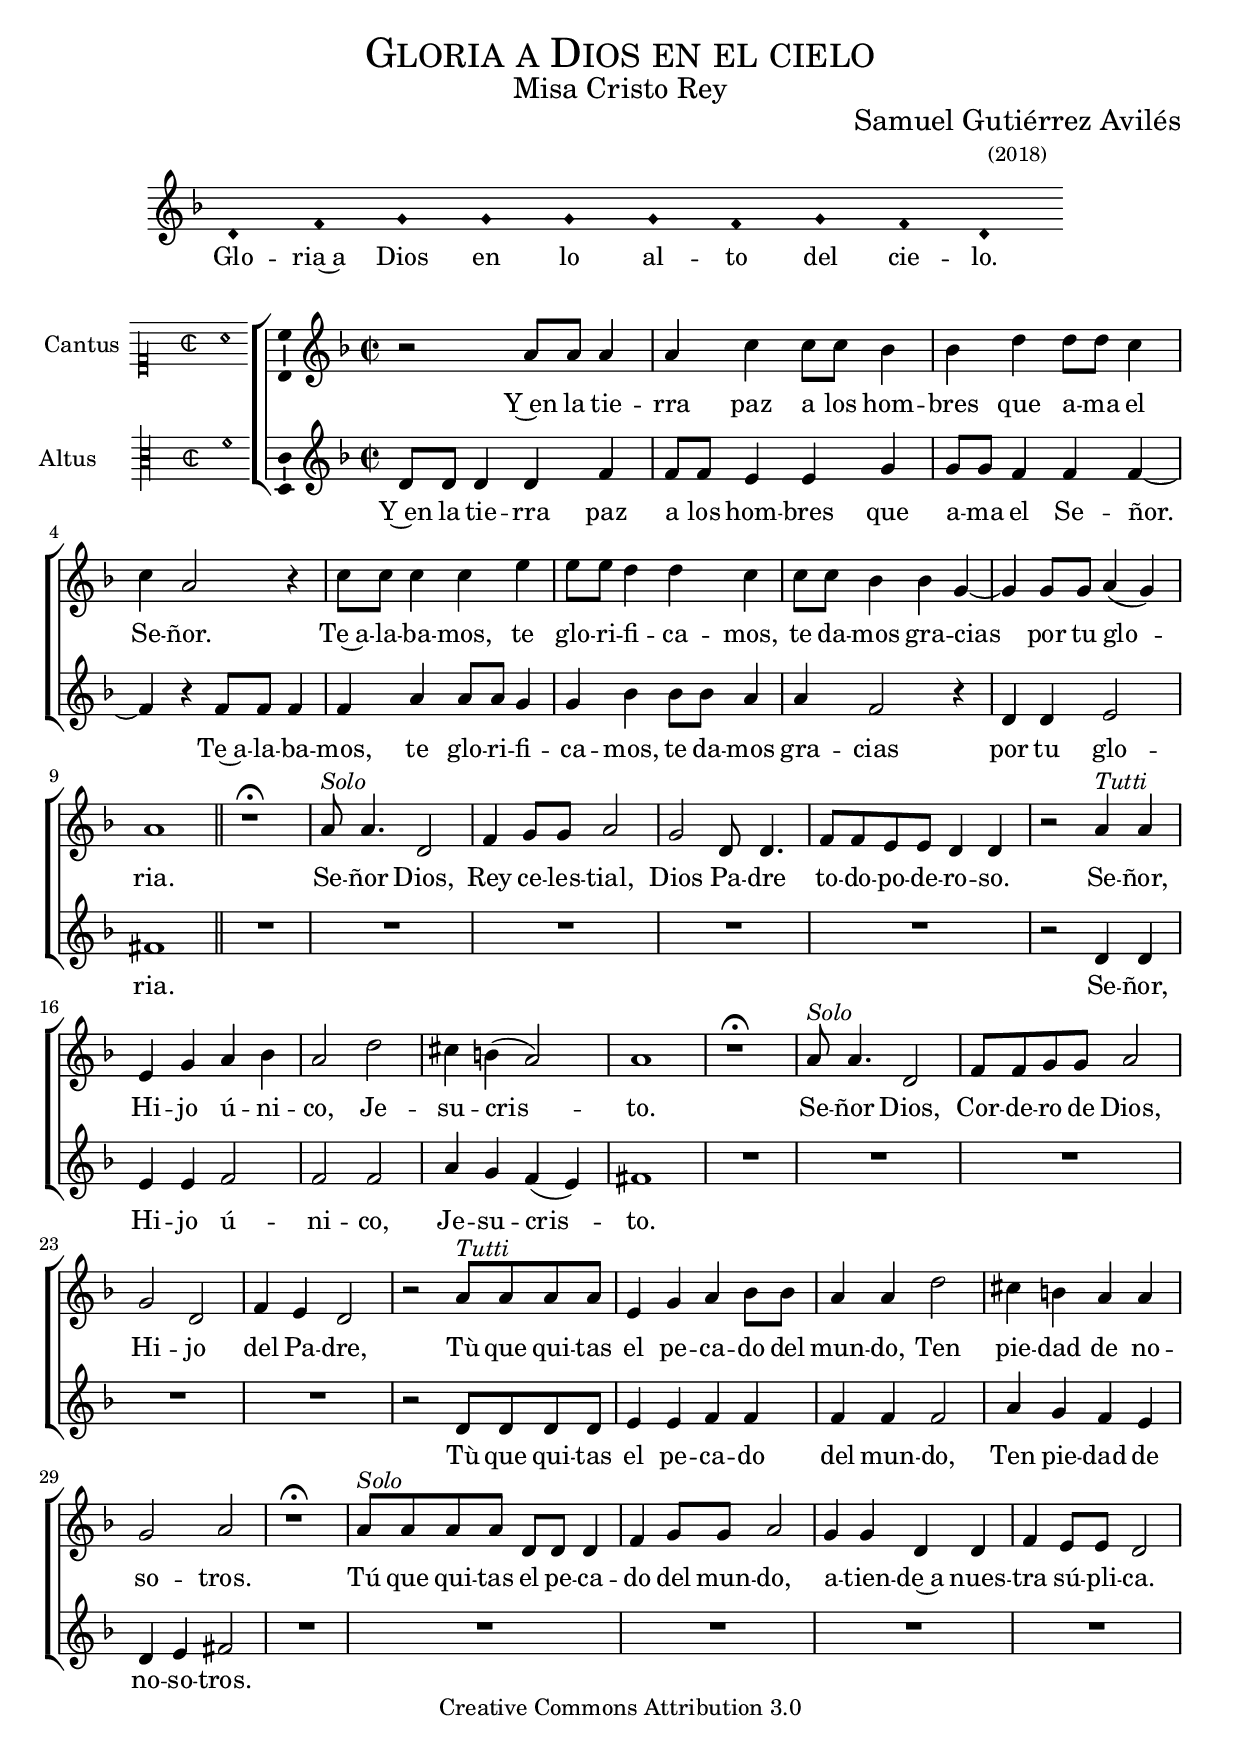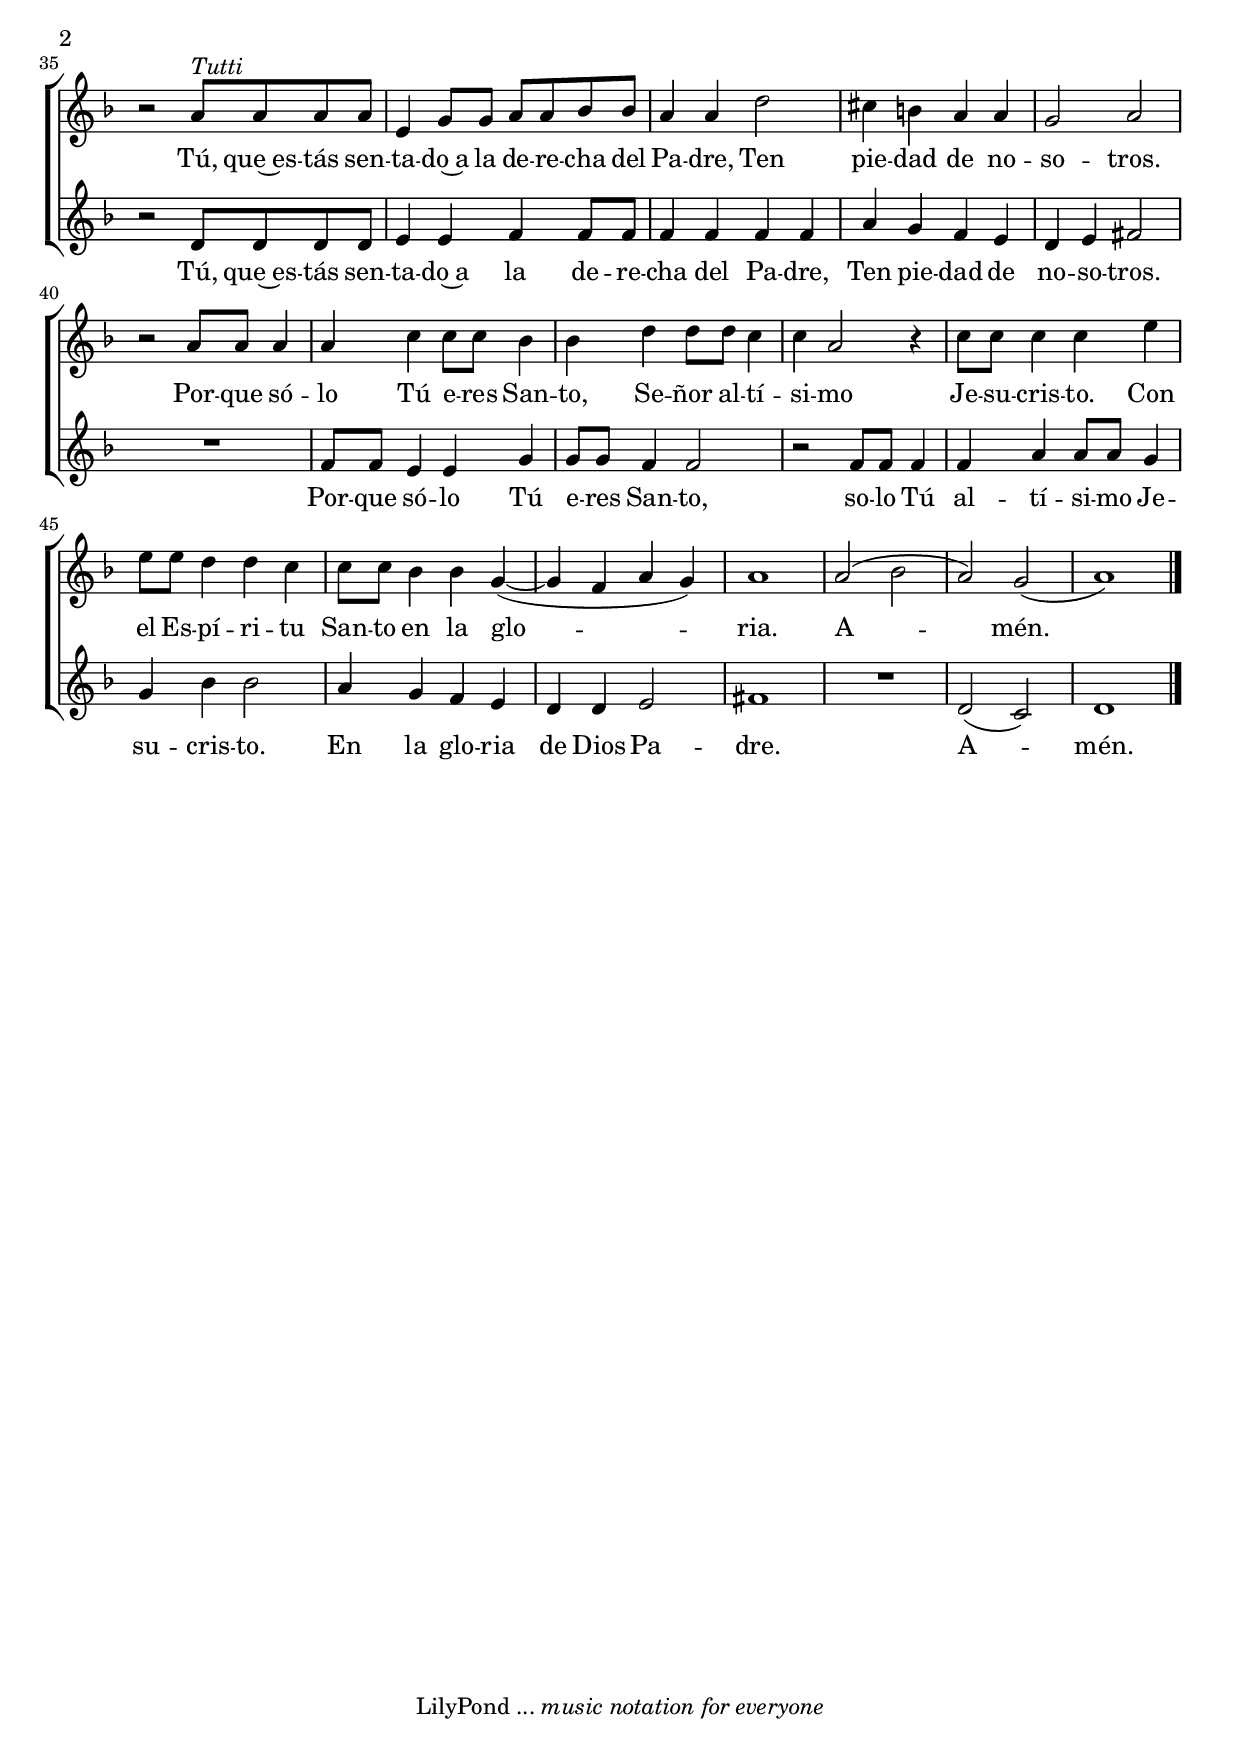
 
% ****************************************************************
%	Señor ten piedad v3 - Melodia a modo del renacimiento
%	by serach.sam@
% ****************************************************************
\language "espanol"
\version "2.19.82"

%#(set-global-staff-size 16.4)

% --- Cabecera
\markup { \fill-line { \center-column { \fontsize #5 \smallCaps "Gloria a Dios en el cielo" \fontsize #2 "Misa Cristo Rey" } } }
\markup { \fill-line { " " \center-column { \fontsize #2 "Samuel Gutiérrez Avilés" \small "(2018)" } } }
\header {
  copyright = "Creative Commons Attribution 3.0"
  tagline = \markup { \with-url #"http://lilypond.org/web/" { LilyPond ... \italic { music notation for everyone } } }
  breakbefore = ##t
}

% --- Musica

% --- invocacion
\score{
<<
    \new Voice = "invocacion" {
        \override Staff.TimeSignature.stencil = #'()
        \override Stem.transparent = ##t
        \set Score.timing = ##f
        \override NoteHead.style = #'neomensural        
        \key re \minor
        \relative do' {
            re4 fa sol sol sol sol fa sol fa re
        }
    }
    \new Lyrics \lyricsto "invocacion" {
        \lyricmode {
            Glo -- ria~a Dios en lo al -- to del cie -- lo.
        }
    }
>>
    \layout {
        indent = 1.5 \cm
        line-width = 17\cm
        ragged-right = ##f
    }
}

% --- Parametro globales
global = {
    \tempo 4 = 100
    \key re \minor 
    \time 2/2  
    \skip 1*51
    \bar "|."
}

cantus = \relative do'' {
    r2 la8 la la4 |
    la4 do4 do8 do sib4 |
    sib4 re re8 re do4 |
    do4 la2 r4 |
    do8 do do4 do4 mi4 |
    mi8 mi re4 re4 do4 |
    do8 do sib4 sib4 sol4~ |
    sol4 sol8 sol la4( sol)
    la1 \bar "||"
    
    r1 \fermata |
    la8^\markup{\italic "Solo"} la4. re,2 |
    fa4 sol8 sol la2 |
    sol2 re8 re4. |
    fa8 fa mi mi re4 re4 |
    r2 la'4^\markup{\italic "Tutti"} la |
    mi sol la sib 
    la2 re2 |
    dos4 si( la2 )
    la1 |
    
    r1 \fermata |
    la8^\markup{\italic "Solo"} la4. re,2 |
    fa8 fa sol8 sol la2 |
    sol2 re2 |
    fa4 mi re2 |
    r2 la'8^\markup{\italic "Tutti"} la la la |
    mi4 sol la sib8 sib
    la4 la4 re2 |
    dos4 si la la
    sol2 la2 |
    
    r1 \fermata |
    la8^\markup{\italic "Solo"} la la la re,8 re re4 |
    fa4 sol8 sol la2 |
    sol4 sol re re |
    fa4 mi8 mi re2 |
    r2 la'8^\markup{\italic "Tutti"} la la la |
    mi4 sol8 sol la la sib sib
    la4 la re2 |
    dos4 si la la
    sol2 la2 |
    
    r2 la8 la la4 |
    la4 do4 do8 do sib4 |
    sib4 re re8 re do4 |
    do4 la2 r4 |
    do8 do do4 do4 mi4 |
    mi8 mi re4 re4 do4 |
    do8 do sib4 sib4 sol4(~ |
    sol4 fa la4 sol)
    la1 |
    
    la2( sib la) sol( la1)

}

altus = \relative do' {
    re8 re re4 re fa |
    fa8 fa mi4 mi sol |
    sol8 sol fa4 fa fa~ |
    fa4 r fa8 fa fa4 |
    fa4 la4 la8 la sol4 |
    sol4 sib4 sib8 sib la4 |
    la4 fa2 r4 |
    re4 re mi2
    fas1 |
    
    R1*5 |
    r2 re4 re |
    mi4 mi fa2 |
    fa fa2 |
    la4 sol fa( mi4) |
    fas1 |
    
    R1*5 |
    r2 re8 re re re |
    mi4 mi fa fa |
    fa4 fa fa2 |
    la4 sol fa mi4 |
    re4 mi fas2 |
    
    R1*5 |
    r2 re8 re re re |
    mi4 mi fa fa8 fa |
    fa4 fa fa fa |
    la4 sol fa mi4 |
    re4 mi fas2 |
    
    R1 |
    fa8 fa mi4 mi sol |
    sol8 sol fa4 fa2 |
    r2 fa8 fa fa4 |
    fa4 la4 la8 la sol4 |
    sol4 sib4 sib2 |
    la4 sol fa mi |
    re4 re mi2
    fas1 |
    
    R1
    re2( do)
    re1
}

textocantus = \lyricmode{
    Y~en la tie -- rra paz a los hom -- bres que a -- ma el Se -- ñor.
    Te~a -- la -- ba -- mos, te glo -- ri -- fi -- ca -- mos, te da -- mos gra -- cias _ por tu glo -- _ ria.
    
    Se -- ñor Dios, Rey ce -- les -- tial, Dios Pa -- dre to -- do -- po -- de -- ro -- so.
    Se -- ñor, Hi -- jo ú -- ni -- co, Je -- su -- cris -- _ to.
    
    Se -- ñor Dios, Cor -- de -- ro de Dios, Hi -- jo del Pa -- dre,
    Tù que qui -- tas el pe -- ca -- do del mun -- do, Ten pie -- dad de no -- so -- tros.
    
    Tú que qui -- tas el pe -- ca -- do del mun -- do, a -- tien -- de~a nues -- tra sú -- pli -- ca. 
    Tú, que~es -- tás sen -- ta -- do~a la de -- re -- cha del Pa -- dre, Ten pie -- dad de no -- so -- tros.
    
    Por -- que só -- lo Tú e -- res San -- to, Se -- ñor al -- tí -- si -- mo Je -- su -- cris -- to.
    Con el Es -- pí -- ri -- tu San -- to en la glo _ _ _ _ -- ria.
    
    A -- _ _ mén.
}

textoaltus = \lyricmode{
    Y~en la tie -- rra paz a los hom -- bres que a -- ma el Se -- ñor. _
    Te~a -- la -- ba -- mos, te glo -- ri -- fi -- ca -- mos, te da -- mos gra -- cias por tu glo -- ria.
    
    Se -- ñor, Hi -- jo ú -- ni -- co, Je -- su -- cris -- _ to.
    
    Tù que qui -- tas el pe -- ca -- do del mun -- do, Ten pie -- dad de no -- so -- tros.
    
    Tú, que~es -- tás sen -- ta -- do~a la de -- re -- cha del Pa -- dre, Ten pie -- dad de no -- so -- tros.
    
    Por -- que só -- lo Tú e -- res San -- to, so -- lo Tú al -- tí -- si -- mo Je -- su -- cris -- to.
    En la glo -- ria de Dios Pa -- dre.
    
    A -- _ mén.
}

incipitcantus = \markup {
    \score {
        {
            \set Staff.instrumentName = "Cantus "
            \override NoteHead.style = #'neomensural
            \override Staff.TimeSignature.style = #'neomensural
            \cadenzaOn 
            \clef "petrucci-c1"
            \key do \major
            \time 2/2
            la'1
        } 
        \layout { line-width = 20 indent = 0 }
    }
}

incipitaltus=\markup{
	\score{
		{ 
            \set Staff.instrumentName = "Altus     "
            \override NoteHead.style = #'neomensural 
            \override Staff.TimeSignature.style = #'neomensural
            \cadenzaOn
            \clef "petrucci-c3"
            \key do \major
            \time 2/2
            fa'1
		} 
        \layout { line-width = 20 indent = 0 }
	}
}


\score {
    \new ChoirStaff<<
        \new Staff <<
            \global
            \new Voice = "v1" {
                %\set Staff.midiInstrument = #"choir aahs"
                \set Staff.instrumentName = \incipitcantus
                \clef "treble"
                \cantus
            }
            \new Lyrics \lyricsto "v1" { \textocantus }
        >>

        \new Staff <<
            \global
            \new Voice = "v2" {
                %\set Staff.midiInstrument = #"choir aahs"
                \set Staff.instrumentName = \incipitaltus
                \clef "treble"
                \altus 
            }
            \new Lyrics \lyricsto "v2" { \textoaltus }
        >>
    >>

    \layout{ 
        \context {
            \Lyrics 
                \override VerticalAxisGroup.staff-affinity = #UP
                \override VerticalAxisGroup.nonstaff-relatedstaff-spacing = #'((basic-distance . 0) (minimum-distance . 0) (padding . 1))
                \override LyricText.font-size = #1.2
                \override LyricHyphen.minimum-distance = #0.5
        }
        \context {
            \Score 
                tempoHideNote = ##t
                \override BarNumber.padding = #2 
        }
        \context {
            \Voice 
                melismaBusyProperties = #'()
        }
        \context {
            \Staff 
                \override VerticalAxisGroup.staff-staff-spacing = #'((basic-distance . 11) (minimum-distance . 0) (padding . 1))
                \consists Ambitus_engraver 
                \override LigatureBracket.padding = #1
        }
    }
    \midi { }
}

% --- Musica
\paper{
    #(set-default-paper-size "letter")
	indent=3.5\cm
}
